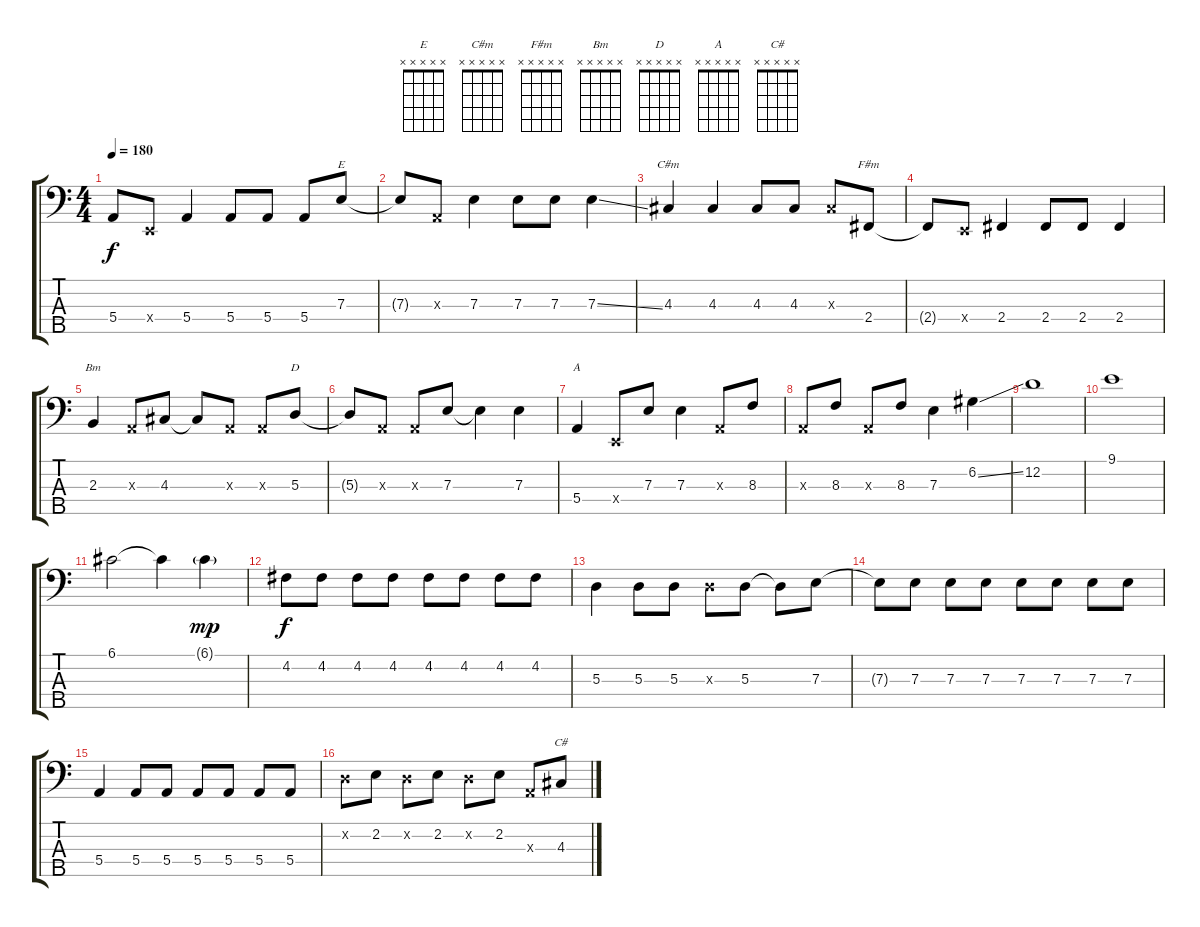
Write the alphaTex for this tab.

\track "" {instrument fretlessbass}
\staff {score tabs}
\tuning (G2 D2 A1 E1 B0) {hide}
\chord ("E" x x x x x)
\chord ("C#m" x x x x x)
\chord ("F#m" x x x x x)
\chord ("Bm" x x x x x)
\chord ("D" x x x x x)
\chord ("A" x x x x x)
\chord ("C#" x x x x x)
\ts (4 4)
\tempo 180
\clef f4
\ks c
5.4{t}.8{dy f} 0.4{x}.8 5.4.4 5.4.8 5.4.8 5.4.8 7.3.8{ch "E"} |
7.3{t}.8 0.3{x}.8 7.3.4 7.3.8 7.3.8 7.3{ss}.4 |
4.3.4{ch "C#m"} 4.3.4 4.3.8 4.3.8 4.3{x}.8 2.4.8{ch "F#m"} |
2.4{t}.8 0.4{x}.8 2.4.4 2.4.8 2.4.8 2.4.4 |
2.3.4{ch "Bm"} 0.3{x}.8 4.3.8 4.3{t}.8 0.3{x}.8 0.3{x}.8 5.3.8{ch "D"} |
5.3{t}.8 0.3{x}.8 0.3{x}.8 7.3.8 7.3{t}.4 7.3.4 |
5.4.4{ch "A"} 0.4{x}.8 7.3.8 7.3.4 0.3{x}.8 8.3.8 |
0.3{x}.8 8.3.8 0.3{x}.8 8.3.8 7.3.4 6.2{ss}.4 |
12.2.1 |
9.1.1 |
6.1.2 6.1{t}.4 6.1{g}.4{dy mp} |
4.2.8{dy f} 4.2.8 4.2.8 4.2.8 4.2.8 4.2.8 4.2.8 4.2.8 |
5.3.4 5.3.8 5.3.8 5.3{x}.8 5.3.8 5.3{t}.8 7.3.8 |
7.3{t}.8 7.3.8 7.3.8 7.3.8 7.3.8 7.3.8 7.3.8 7.3.8 |
5.4.4 5.4.8 5.4.8 5.4.8 5.4.8 5.4.8 5.4.8 |
0.2{x}.8 2.2.8 0.2{x}.8 2.2.8 0.2{x}.8 2.2.8 0.3{x}.8 4.3.8{ch "C#"}
